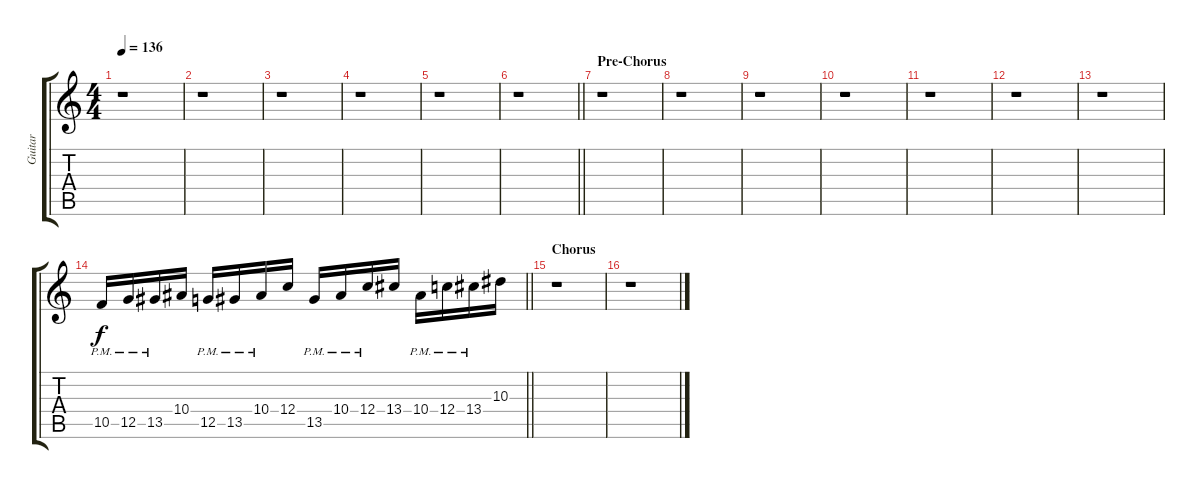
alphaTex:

\track ("Guitar" "Guitar") {instrument electricguitarclean}
\staff {score tabs}
\tuning (D4 A3 F3 C3 G2 C2) {hide}
\ts (4 4)
\tempo 136
\clef g2
\ks c
r.1{dy f} |
r.1 |
r.1 |
r.1 |
r.1 |
\barLineRight lightlight
r.1 |
\section ("" "Pre-Chorus")
r.1 |
r.1 |
r.1 |
r.1 |
r.1 |
r.1 |
r.1 |
\barLineRight lightlight
10.5{pm}.16{volume 13} 12.5{pm}.16 13.5{pm}.16 10.4.16 12.5{pm}.16 13.5{pm}.16 10.4{pm}.16 12.4.16 13.5{pm}.16 10.4{pm}.16 12.4{pm}.16 13.4.16 10.4{pm}.16 12.4{pm}.16 13.4{pm}.16 10.3.16 |
\section ("" "Chorus")
r.1 |
r.1
